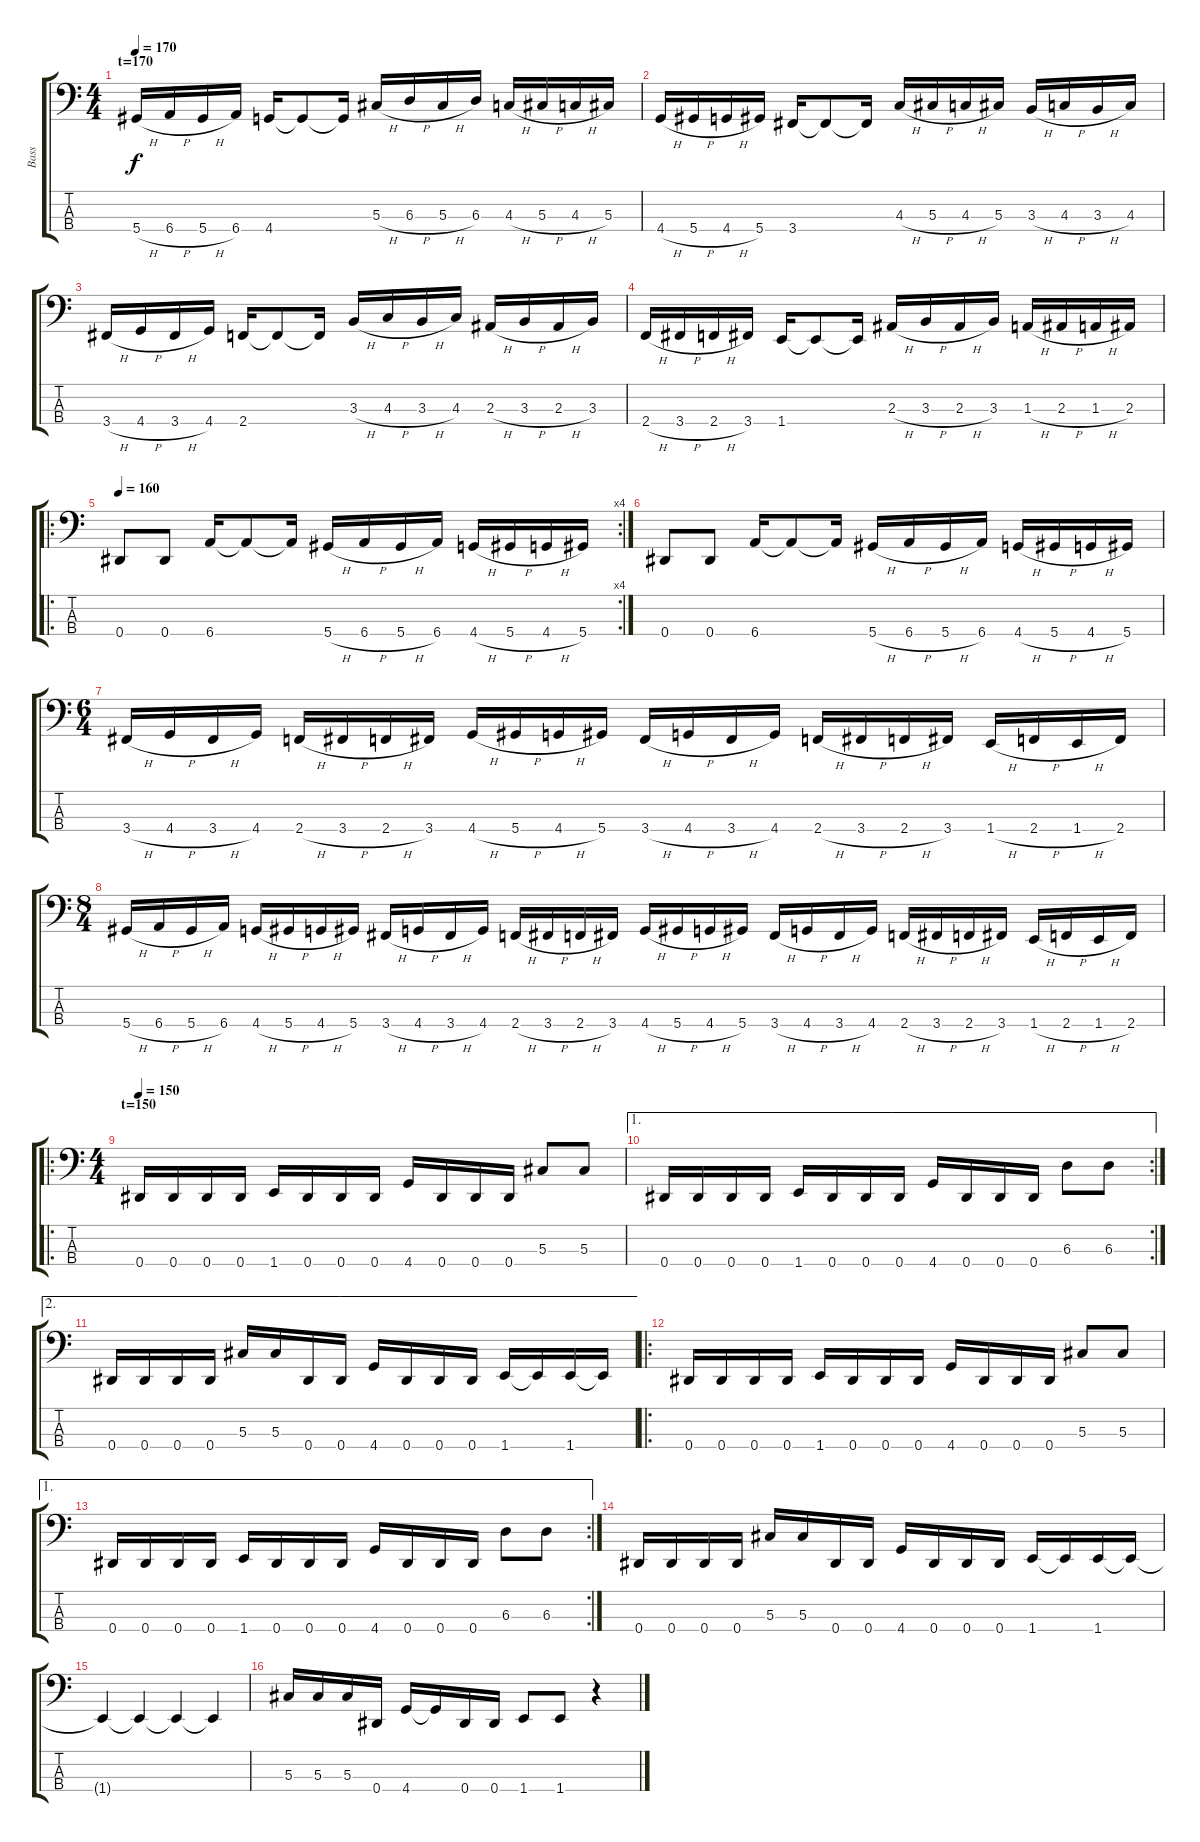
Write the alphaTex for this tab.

\track ("Bass" "Bass") {instrument electricbassfinger}
\staff {score tabs}
\tuning (Gb2 Db2 Ab1 Eb1) {hide}
\ts (4 4)
\section ("" "t=170")
\tempo 170
\clef f4
\ks c
5.4{h}.16{dy f} 6.4{h}.16 5.4{h}.16 6.4.16 4.4.16 4.4{t}.8 4.4{t}.16 5.3{h}.16 6.3{h}.16 5.3{h}.16 6.3.16 4.3{h}.16 5.3{h}.16 4.3{h}.16 5.3.16 |
4.4{h}.16 5.4{h}.16 4.4{h}.16 5.4.16 3.4.16 3.4{t}.8 3.4{t}.16 4.3{h}.16 5.3{h}.16 4.3{h}.16 5.3.16 3.3{h}.16 4.3{h}.16 3.3{h}.16 4.3.16 |
3.4{h}.16 4.4{h}.16 3.4{h}.16 4.4.16 2.4.16 2.4{t}.8 2.4{t}.16 3.3{h}.16 4.3{h}.16 3.3{h}.16 4.3.16 2.3{h}.16 3.3{h}.16 2.3{h}.16 3.3.16 |
2.4{h}.16 3.4{h}.16 2.4{h}.16 3.4.16 1.4.16 1.4{t}.8 1.4{t}.16 2.3{h}.16 3.3{h}.16 2.3{h}.16 3.3.16 1.3{h}.16 2.3{h}.16 1.3{h}.16 2.3.16 |
\ro
\rc 4
\tempo 160
0.4.8 0.4.8 6.4.16 6.4{t}.8 6.4{t}.16 5.4{h}.16 6.4{h}.16 5.4{h}.16 6.4.16 4.4{h}.16 5.4{h}.16 4.4{h}.16 5.4.16 |
0.4.8 0.4.8 6.4.16 6.4{t}.8 6.4{t}.16 5.4{h}.16 6.4{h}.16 5.4{h}.16 6.4.16 4.4{h}.16 5.4{h}.16 4.4{h}.16 5.4.16 |
\ts (6 4)
3.4{h}.16 4.4{h}.16 3.4{h}.16 4.4.16 2.4{h}.16 3.4{h}.16 2.4{h}.16 3.4.16 4.4{h}.16 5.4{h}.16 4.4{h}.16 5.4.16 3.4{h}.16 4.4{h}.16 3.4{h}.16 4.4.16 2.4{h}.16 3.4{h}.16 2.4{h}.16 3.4.16 1.4{h}.16 2.4{h}.16 1.4{h}.16 2.4.16 |
\ts (8 4)
5.4{h}.16 6.4{h}.16 5.4{h}.16 6.4.16 4.4{h}.16 5.4{h}.16 4.4{h}.16 5.4.16 3.4{h}.16 4.4{h}.16 3.4{h}.16 4.4.16 2.4{h}.16 3.4{h}.16 2.4{h}.16 3.4.16 4.4{h}.16 5.4{h}.16 4.4{h}.16 5.4.16 3.4{h}.16 4.4{h}.16 3.4{h}.16 4.4.16 2.4{h}.16 3.4{h}.16 2.4{h}.16 3.4.16 1.4{h}.16 2.4{h}.16 1.4{h}.16 2.4.16 |
\ro
\ts (4 4)
\section ("" "t=150")
\tempo 150
0.4.16 0.4.16 0.4.16 0.4.16 1.4.16 0.4.16 0.4.16 0.4.16 4.4.16 0.4.16 0.4.16 0.4.16 5.3.8 5.3.8 |
\ae 1
\rc 2
0.4.16 0.4.16 0.4.16 0.4.16 1.4.16 0.4.16 0.4.16 0.4.16 4.4.16 0.4.16 0.4.16 0.4.16 6.3.8 6.3.8 |
\ae 2
0.4.16 0.4.16 0.4.16 0.4.16 5.3.16 5.3.16 0.4.16 0.4.16 4.4.16 0.4.16 0.4.16 0.4.16 1.4.16 1.4{t}.16 1.4.16 1.4{t}.16 |
\ro
0.4.16 0.4.16 0.4.16 0.4.16 1.4.16 0.4.16 0.4.16 0.4.16 4.4.16 0.4.16 0.4.16 0.4.16 5.3.8 5.3.8 |
\ae 1
\rc 2
0.4.16 0.4.16 0.4.16 0.4.16 1.4.16 0.4.16 0.4.16 0.4.16 4.4.16 0.4.16 0.4.16 0.4.16 6.3.8 6.3.8 |
0.4.16 0.4.16 0.4.16 0.4.16 5.3.16 5.3.16 0.4.16 0.4.16 4.4.16 0.4.16 0.4.16 0.4.16 1.4.16 1.4{t}.16 1.4.16 1.4{t}.16 |
1.4{t}.4 1.4{t}.4 1.4{t}.4 1.4{t}.4 |
5.3.16 5.3.16 5.3.16 0.4.16 4.4.16 4.4{t}.16 0.4.16 0.4.16 1.4.8 1.4.8 r.4
